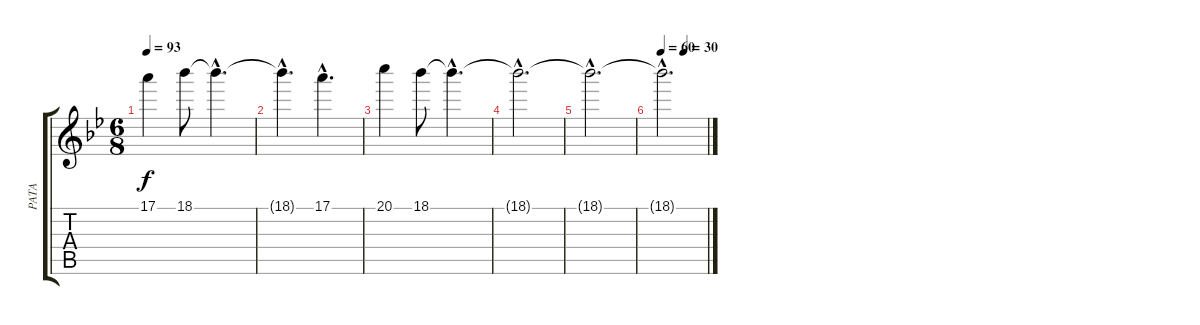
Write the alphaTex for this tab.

\track ("PATA" "PATA") {instrument electricguitarjazz}
\staff {score tabs}
\tuning (E4 B3 G3 D3 A2 E2) {hide}
\ts (6 8)
\tempo 93
\clef g2
\ks bb
17.1.4{dy f} 18.1.8 18.1{hac t}.4{d} |
18.1{hac t}.4{d} 17.1{hac}.4{d} |
20.1.4 18.1.8 18.1{hac t}.4{d} |
18.1{hac t}.2{d} |
18.1{hac t}.2{d} |
\tempo (30 0.5)
\tempo 60
18.1{hac t}.2{d}
